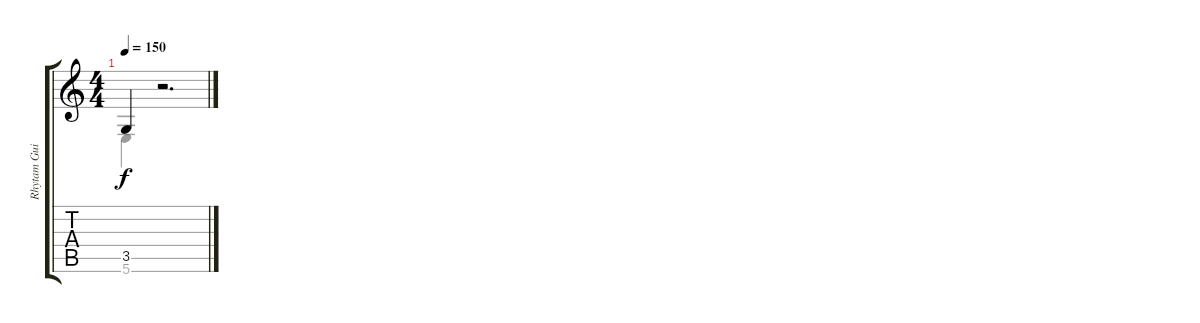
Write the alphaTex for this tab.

\track ("Rhytam Guitar Christopher" "Rhytam Gui") {instrument distortionguitar}
\staff {score tabs}
\tuning (B3 Gb3 D3 A2 E2 B1) {hide}
\voice
\ts (4 4)
\tempo 150
\clef g2
\ks c
3.5.4{dy f} r.2{d} |
\voice
\clef g2
\ottava regular
\simile none
\ks c
5.6.4{dy f} r.2{d} |
